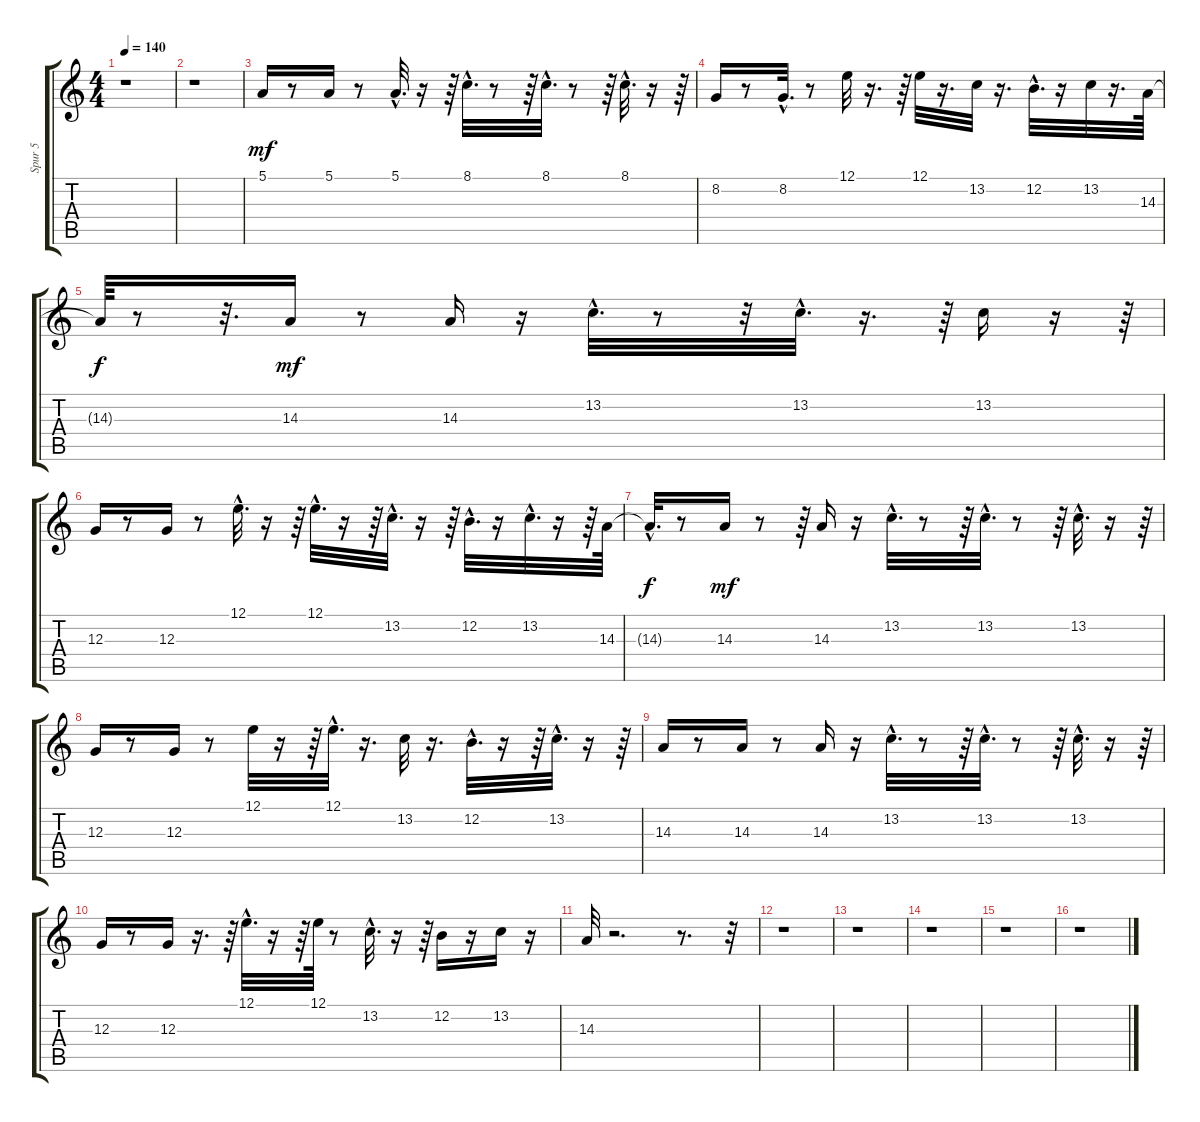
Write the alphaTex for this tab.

\track ("Spur 5" "Spur 5") {instrument fx3crystal}
\staff {score tabs}
\tuning (E4 B3 G3 D3 A2 E2) {hide}
\ts (4 4)
\tempo 140
\clef g2
\ks c
r.1{dy mf instrument fx3crystal} |
r.1 |
5.1.16 r.8 5.1.16 r.8 5.1{hac}.32{d} r.16 r.64 8.1{hac}.32{d} r.8 r.64 8.1{hac}.32{d} r.8 r.64 8.1{hac}.32{d} r.16 r.64 |
8.2.16 r.8 8.2{hac}.32{d} r.8 12.1.32 r.16{d} r.64 12.1.32 r.16{d} 13.2.32 r.16{d} 12.2{hac}.32{d} r.16 13.2.32 r.16{d} 14.3.64 |
14.3{t}.64{dy f} r.8 r.32{d} 14.3.16{dy mf} r.8 14.3.16 r.16 13.2{hac}.32{d} r.8 r.32 13.2{hac}.32{d} r.16{d} r.64 13.2.16 r.16 r.64 |
12.3.16 r.8 12.3.16 r.8 12.1{hac}.32{d} r.16 r.64 12.1{hac}.32{d} r.16 r.64 13.2{hac}.32{d} r.16 r.64 12.2{hac}.32{d} r.16 13.2{hac}.32{d} r.16 r.64 14.3.64 |
14.3{hac t}.32{d dy f} r.8 14.3.16{dy mf} r.8 r.64 14.3.16 r.16 13.2{hac}.32{d} r.8 r.64 13.2{hac}.32{d} r.8 r.64 13.2{hac}.32{d} r.16 r.64 |
12.3.16 r.8 12.3.16 r.8 12.1.32 r.16 r.64 12.1{hac}.32{d} r.16{d} 13.2.32 r.16{d} 12.2{hac}.32{d} r.16 r.64 13.2{hac}.32{d} r.16 r.64 |
14.3.16 r.8 14.3.16 r.8 14.3.16 r.16 13.2{hac}.32{d} r.8 r.64 13.2{hac}.32{d} r.8 r.64 13.2{hac}.32{d} r.16 r.64 |
12.3.16 r.8 12.3.16 r.16{d} r.64 12.1{hac}.32{d} r.16 r.64 12.1.64 r.8 13.2{hac}.32{d} r.16 r.64 12.2.16 r.16 13.2.16 r.16 |
14.3.32 r.2{d} r.8{d} r.32 |
r.1 |
r.1 |
r.1 |
r.1 |
r.1
